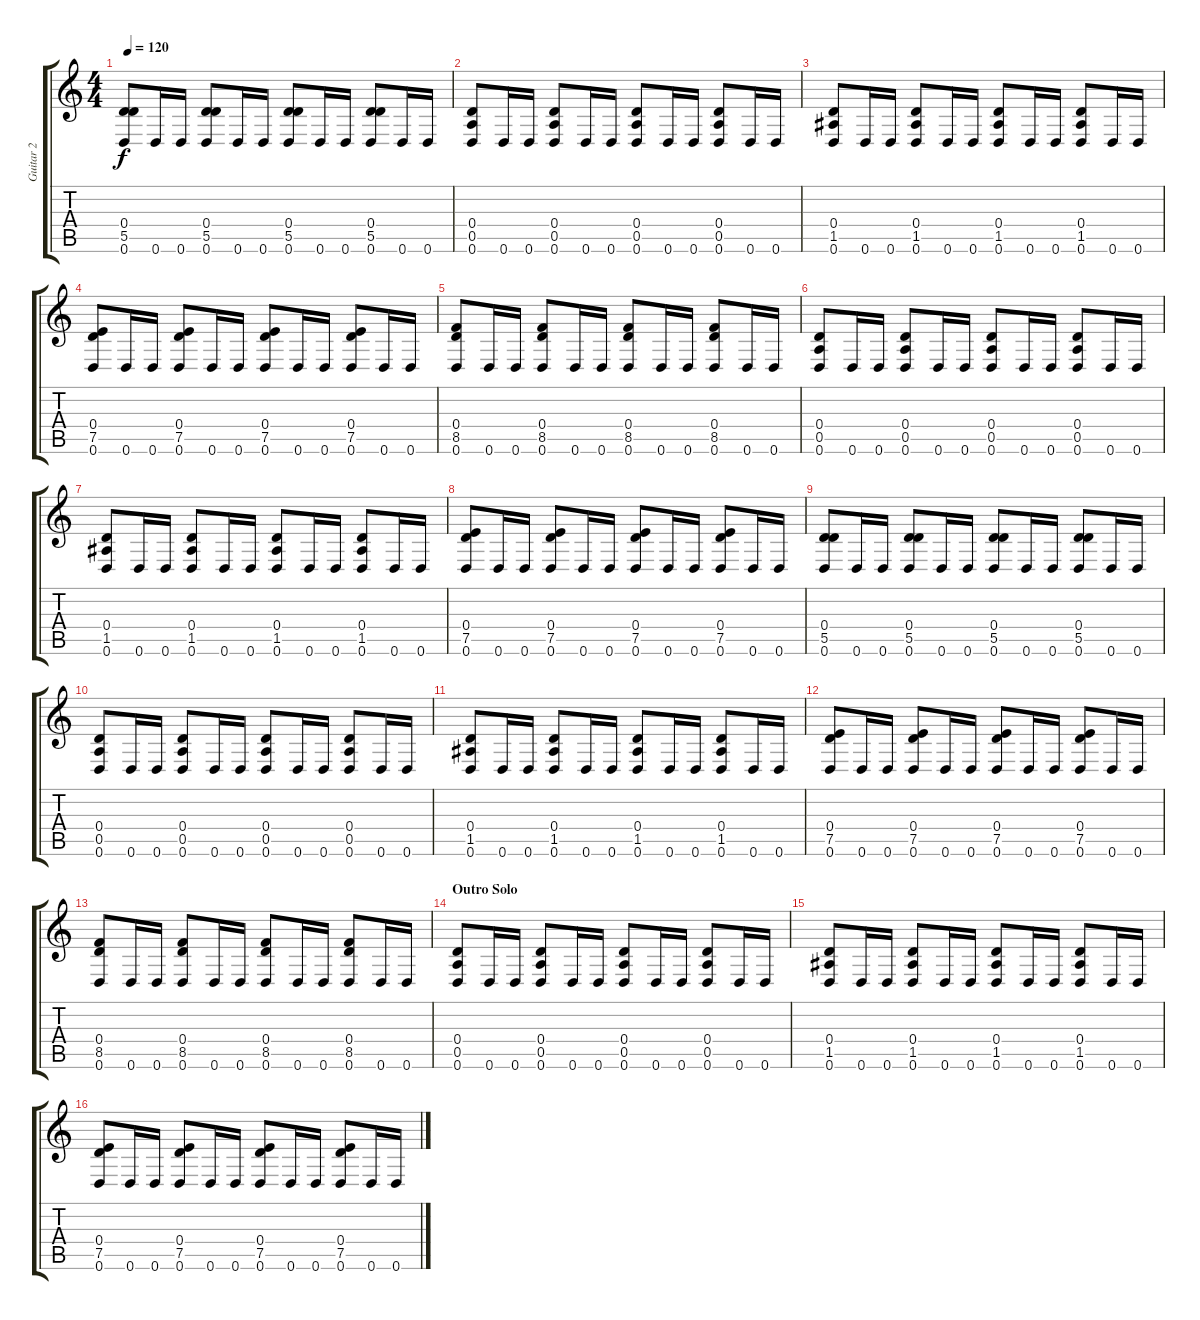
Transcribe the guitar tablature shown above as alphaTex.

\track ("Guitar 2" "Guitar 2") {instrument distortionguitar}
\staff {score tabs}
\tuning (E4 B3 G3 D3 A2 D2) {hide}
\ts (4 4)
\tempo 120
\clef g2
\ks c
(0.4 5.5 0.6).8{dy f} 0.6.16 0.6.16 (0.4 5.5 0.6).8 0.6.16 0.6.16 (0.4 5.5 0.6).8 0.6.16 0.6.16 (0.4 5.5 0.6).8 0.6.16 0.6.16 |
(0.4 0.5 0.6).8 0.6.16 0.6.16 (0.4 0.5 0.6).8 0.6.16 0.6.16 (0.4 0.5 0.6).8 0.6.16 0.6.16 (0.4 0.5 0.6).8 0.6.16 0.6.16 |
(0.4 1.5 0.6).8 0.6.16 0.6.16 (0.4 1.5 0.6).8 0.6.16 0.6.16 (0.4 1.5 0.6).8 0.6.16 0.6.16 (0.4 1.5 0.6).8 0.6.16 0.6.16 |
(0.4 7.5 0.6).8 0.6.16 0.6.16 (0.4 7.5 0.6).8 0.6.16 0.6.16 (0.4 7.5 0.6).8 0.6.16 0.6.16 (0.4 7.5 0.6).8 0.6.16 0.6.16 |
(0.4 8.5 0.6).8 0.6.16 0.6.16 (0.4 8.5 0.6).8 0.6.16 0.6.16 (0.4 8.5 0.6).8 0.6.16 0.6.16 (0.4 8.5 0.6).8 0.6.16 0.6.16 |
(0.4 0.5 0.6).8 0.6.16 0.6.16 (0.4 0.5 0.6).8 0.6.16 0.6.16 (0.4 0.5 0.6).8 0.6.16 0.6.16 (0.4 0.5 0.6).8 0.6.16 0.6.16 |
(0.4 1.5 0.6).8 0.6.16 0.6.16 (0.4 1.5 0.6).8 0.6.16 0.6.16 (0.4 1.5 0.6).8 0.6.16 0.6.16 (0.4 1.5 0.6).8 0.6.16 0.6.16 |
(0.4 7.5 0.6).8 0.6.16 0.6.16 (0.4 7.5 0.6).8 0.6.16 0.6.16 (0.4 7.5 0.6).8 0.6.16 0.6.16 (0.4 7.5 0.6).8 0.6.16 0.6.16 |
(0.4 5.5 0.6).8 0.6.16 0.6.16 (0.4 5.5 0.6).8 0.6.16 0.6.16 (0.4 5.5 0.6).8 0.6.16 0.6.16 (0.4 5.5 0.6).8 0.6.16 0.6.16 |
(0.4 0.5 0.6).8 0.6.16 0.6.16 (0.4 0.5 0.6).8 0.6.16 0.6.16 (0.4 0.5 0.6).8 0.6.16 0.6.16 (0.4 0.5 0.6).8 0.6.16 0.6.16 |
(0.4 1.5 0.6).8 0.6.16 0.6.16 (0.4 1.5 0.6).8 0.6.16 0.6.16 (0.4 1.5 0.6).8 0.6.16 0.6.16 (0.4 1.5 0.6).8 0.6.16 0.6.16 |
(0.4 7.5 0.6).8 0.6.16 0.6.16 (0.4 7.5 0.6).8 0.6.16 0.6.16 (0.4 7.5 0.6).8 0.6.16 0.6.16 (0.4 7.5 0.6).8 0.6.16 0.6.16 |
(0.4 8.5 0.6).8 0.6.16 0.6.16 (0.4 8.5 0.6).8 0.6.16 0.6.16 (0.4 8.5 0.6).8 0.6.16 0.6.16 (0.4 8.5 0.6).8 0.6.16 0.6.16 |
\section ("" "Outro Solo")
(0.4 0.5 0.6).8 0.6.16 0.6.16 (0.4 0.5 0.6).8 0.6.16 0.6.16 (0.4 0.5 0.6).8 0.6.16 0.6.16 (0.4 0.5 0.6).8 0.6.16 0.6.16 |
(0.4 1.5 0.6).8 0.6.16 0.6.16 (0.4 1.5 0.6).8 0.6.16 0.6.16 (0.4 1.5 0.6).8 0.6.16 0.6.16 (0.4 1.5 0.6).8 0.6.16 0.6.16 |
(0.4 7.5 0.6).8 0.6.16 0.6.16 (0.4 7.5 0.6).8 0.6.16 0.6.16 (0.4 7.5 0.6).8 0.6.16 0.6.16 (0.4 7.5 0.6).8 0.6.16 0.6.16
